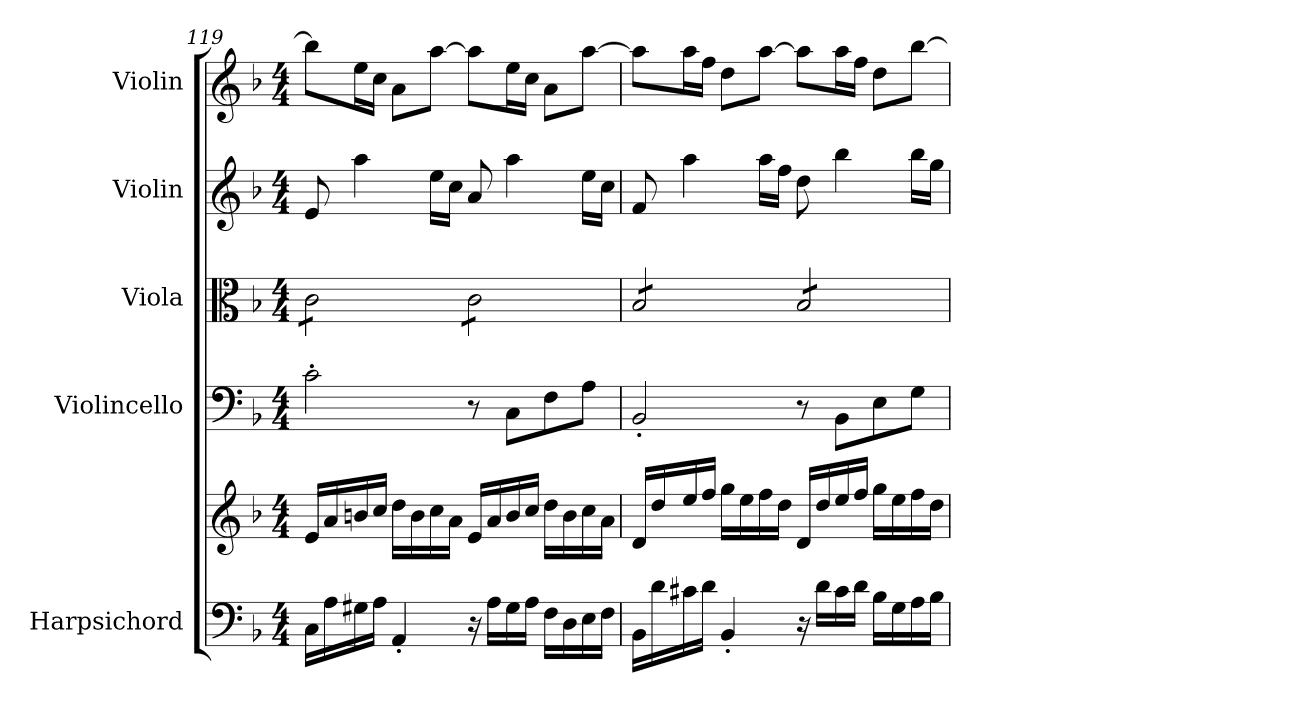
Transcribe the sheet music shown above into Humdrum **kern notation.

**kern	**kern	**kern	**kern	**kern	**kern
*part5	*part5	*part4	*part3	*part2	*part1
*staff6	*staff5	*staff4	*staff3	*staff2	*staff1
*I"Harpsichord	*	*I"Violincello	*I"Viola	*I"Violin	*I"Violin
*I'Hpschd	*	*I'Vc	*I'Vla	*I'Vln	*I'Vln
*clefF4	*clefG2	*clefF4	*clefC3	*clefG2	*clefG2
*k[b-]	*k[b-]	*k[b-]	*k[b-]	*k[b-]	*k[b-]
*M4/4	*M4/4	*M4/4	*M4/4	*M4/4	*M4/4
=119	=119	=119	=119	=119	=119
*	*	*	*tremolo	*	*
16C\LL	16e/LL	2c'\	8c\L	8e/	8bb-\L]
16A\	16a/	.	.	.	.
16G#X\	16bn/	.	8c\	4aa\	16ee\L
16A\JJ	16cc/JJ	.	.	.	16cc\JJ
4AA'/	16dd\LL	.	8c\	.	8a\L
.	16b\	.	.	.	.
.	16cc\	.	8c\J	16ee\LL	[8aa\J
.	16a\JJ	.	.	16cc\JJ	.
16r	16e/LL	8r	8c\L	8a/	8aa\L]
16A\LL	16a/	.	.	.	.
16G#\	16b/	8C\L	8c\	4aa\	16ee\L
16A\JJ	16cc/JJ	.	.	.	16cc\JJ
16F\LL	16dd\LL	8F\	8c\	.	8a\L
16D\	16b\	.	.	.	.
16E\	16cc\	8A\J	8c\J	16ee\LL	[8aa\J
16F\JJ	16a\JJ	.	.	16cc\JJ	.
!!LO:PB:g=z
=120	=120	=120	=120	=120	=120
16BB-\LL	16d/LL	2BB-'/	8B-/L	8f/	8aa\L]
16d\	16dd/	.	.	.	.
16c#X\	16ee/	.	8B-/	4aa\	16aa\L
16d\JJ	16ff/JJ	.	.	.	16ff\JJ
4BB-'/	16gg\LL	.	8B-/	.	8dd\L
.	16ee\	.	.	.	.
.	16ff\	.	8B-/J	16aa\LL	[8aa\J
.	16dd\JJ	.	.	16ff\JJ	.
16r	16d/LL	8r	8B-/L	8dd\	8aa\L]
16d\LL	16dd/	.	.	.	.
16c#\	16ee/	8BB-\L	8B-/	4bb-\	16aa\L
16d\JJ	16ff/JJ	.	.	.	16ff\JJ
16B-\LL	16gg\LL	8E\	8B-/	.	8dd\L
16G\	16ee\	.	.	.	.
16A\	16ff\	8G\J	8B-/J	16bb-\LL	[8bb-\J
*	*	*	*Xtremolo	*	*
16B-\JJ	16dd\JJ	.	.	16gg\JJ	.
=	=	=	=	=	=
*-	*-	*-	*-	*-	*-
